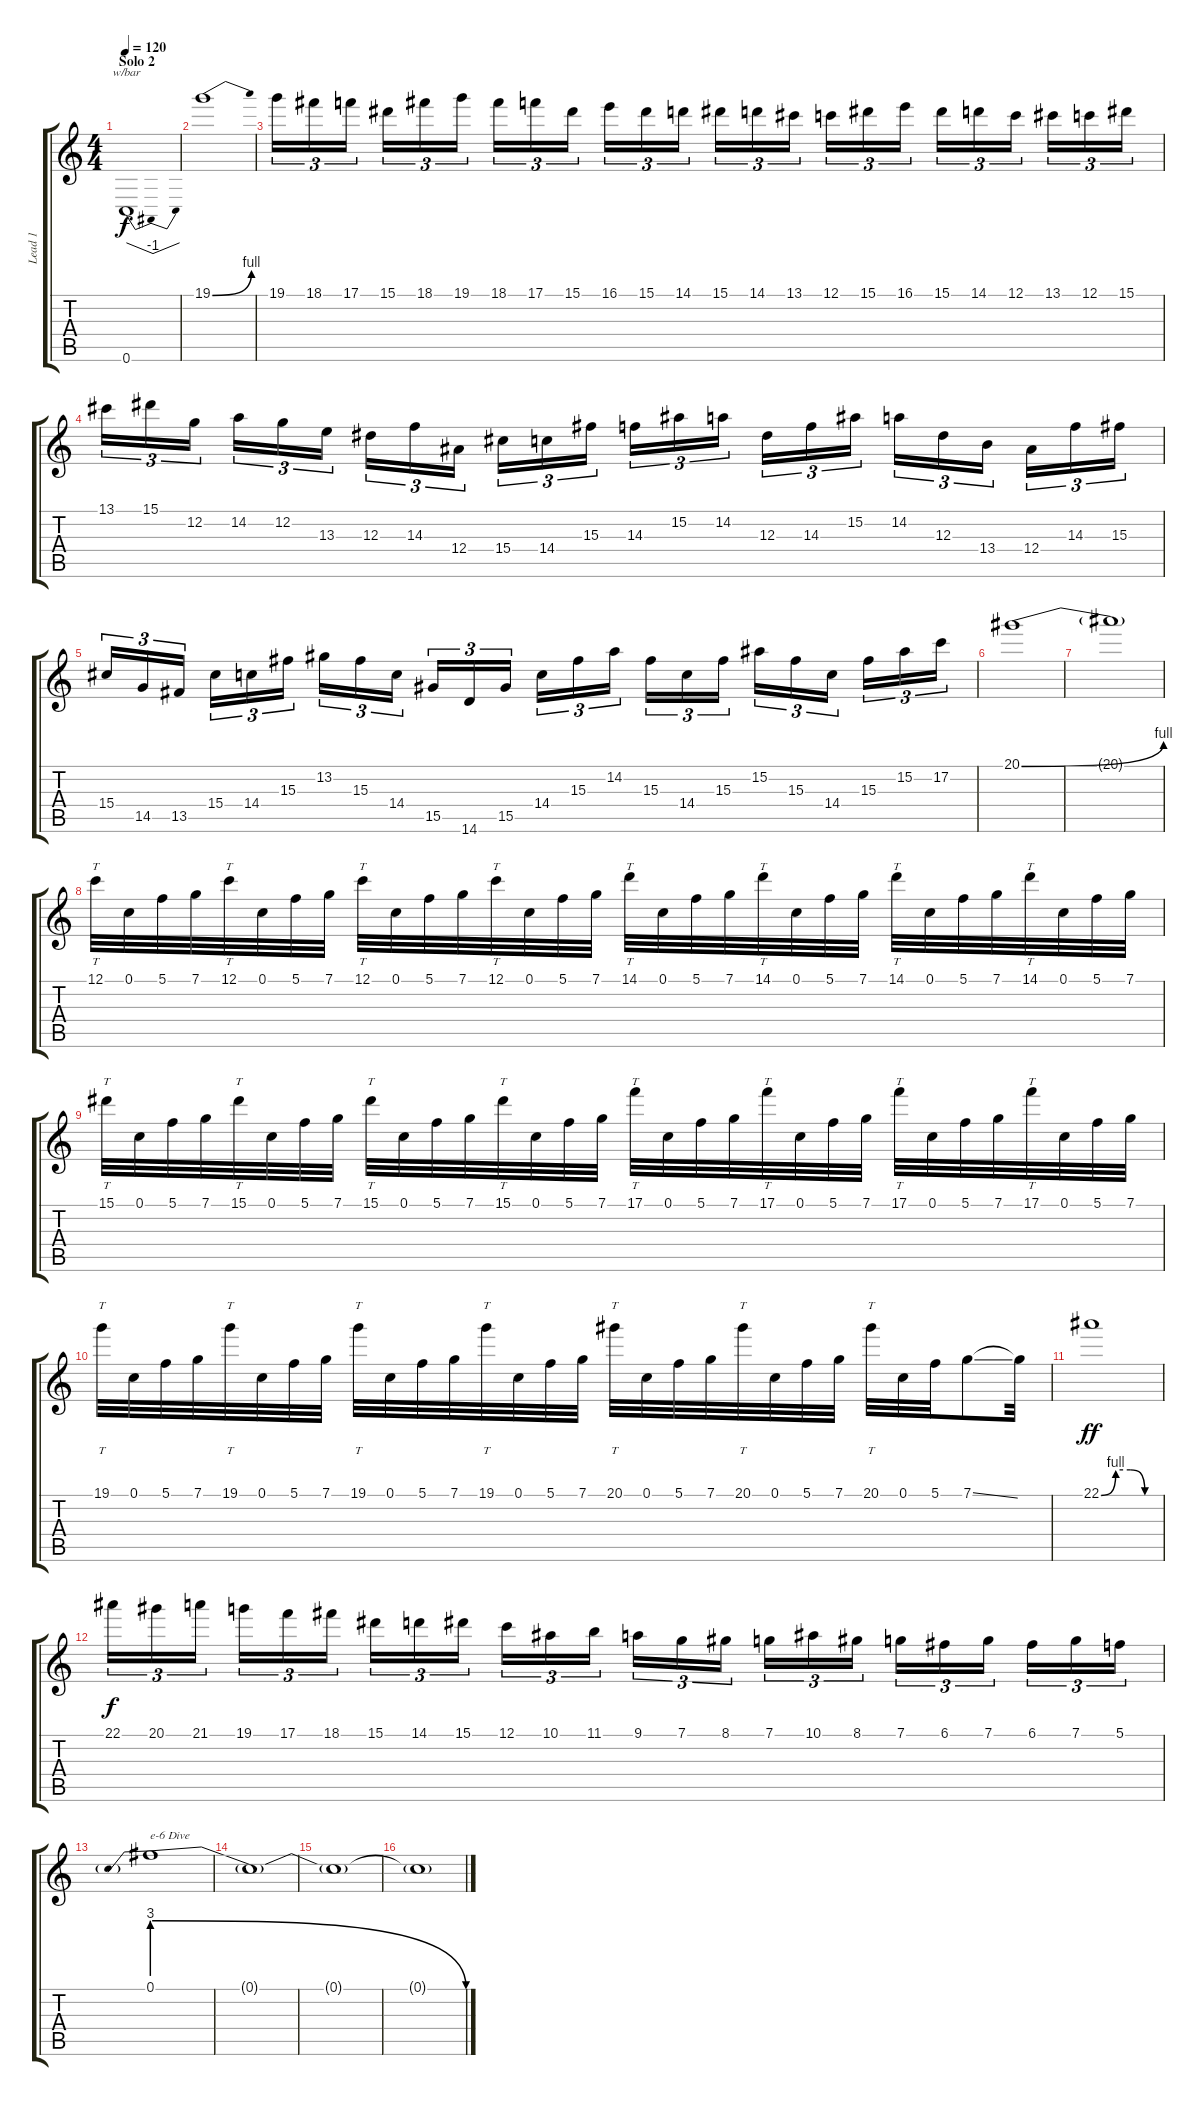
\track ("Lead 1" "Lead 1") {instrument overdrivenguitar}
\staff {score tabs}
\tuning (C4 G3 Eb3 Bb2 F2 C2) {hide}
\ts (4 4)
\section ("" "Solo 2")
\tempo 120
\clef g2
\ks c
0.6.1{tbe (dip default 0 0 30 -4 60 0) dy f} |
19.1{be (bend 0 0 60 4)}.1 |
19.1.16{tu (3 2)} 18.1.16{tu (3 2)} 17.1.16{tu (3 2)} 15.1.16{tu (3 2)} 18.1.16{tu (3 2)} 19.1.16{tu (3 2)} 18.1.16{tu (3 2)} 17.1.16{tu (3 2)} 15.1.16{tu (3 2)} 16.1.16{tu (3 2)} 15.1.16{tu (3 2)} 14.1.16{tu (3 2)} 15.1.16{tu (3 2)} 14.1.16{tu (3 2)} 13.1.16{tu (3 2)} 12.1.16{tu (3 2)} 15.1.16{tu (3 2)} 16.1.16{tu (3 2)} 15.1.16{tu (3 2)} 14.1.16{tu (3 2)} 12.1.16{tu (3 2)} 13.1.16{tu (3 2)} 12.1.16{tu (3 2)} 15.1.16{tu (3 2)} |
13.1.16{tu (3 2)} 15.1.16{tu (3 2)} 12.2.16{tu (3 2)} 14.2.16{tu (3 2)} 12.2.16{tu (3 2)} 13.3.16{tu (3 2)} 12.3.16{tu (3 2)} 14.3.16{tu (3 2)} 12.4.16{tu (3 2)} 15.4.16{tu (3 2)} 14.4.16{tu (3 2)} 15.3.16{tu (3 2)} 14.3.16{tu (3 2)} 15.2.16{tu (3 2)} 14.2.16{tu (3 2)} 12.3.16{tu (3 2)} 14.3.16{tu (3 2)} 15.2.16{tu (3 2)} 14.2.16{tu (3 2)} 12.3.16{tu (3 2)} 13.4.16{tu (3 2)} 12.4.16{tu (3 2)} 14.3.16{tu (3 2)} 15.3.16{tu (3 2)} |
15.4.16{tu (3 2)} 14.5.16{tu (3 2)} 13.5.16{tu (3 2)} 15.4.16{tu (3 2)} 14.4.16{tu (3 2)} 15.3.16{tu (3 2)} 13.2.16{tu (3 2)} 15.3.16{tu (3 2)} 14.4.16{tu (3 2)} 15.5.16{tu (3 2)} 14.6.16{tu (3 2)} 15.5.16{tu (3 2)} 14.4.16{tu (3 2)} 15.3.16{tu (3 2)} 14.2.16{tu (3 2)} 15.3.16{tu (3 2)} 14.4.16{tu (3 2)} 15.3.16{tu (3 2)} 15.2.16{tu (3 2)} 15.3.16{tu (3 2)} 14.4.16{tu (3 2)} 15.3.16{tu (3 2)} 15.2.16{tu (3 2)} 17.2.16{tu (3 2)} |
20.1{be (bend 0 0 60 4)}.1 |
20.1{t}.1 |
12.1.32{tt} 0.1.32 5.1.32 7.1.32 12.1.32{tt} 0.1.32 5.1.32 7.1.32 12.1.32{tt} 0.1.32 5.1.32 7.1.32 12.1.32{tt} 0.1.32 5.1.32 7.1.32 14.1.32{tt} 0.1.32 5.1.32 7.1.32 14.1.32{tt} 0.1.32 5.1.32 7.1.32 14.1.32{tt} 0.1.32 5.1.32 7.1.32 14.1.32{tt} 0.1.32 5.1.32 7.1.32 |
15.1.32{tt} 0.1.32 5.1.32 7.1.32 15.1.32{tt} 0.1.32 5.1.32 7.1.32 15.1.32{tt} 0.1.32 5.1.32 7.1.32 15.1.32{tt} 0.1.32 5.1.32 7.1.32 17.1.32{tt} 0.1.32 5.1.32 7.1.32 17.1.32{tt} 0.1.32 5.1.32 7.1.32 17.1.32{tt} 0.1.32 5.1.32 7.1.32 17.1.32{tt} 0.1.32 5.1.32 7.1.32 |
19.1.32{tt} 0.1.32 5.1.32 7.1.32 19.1.32{tt} 0.1.32 5.1.32 7.1.32 19.1.32{tt} 0.1.32 5.1.32 7.1.32 19.1.32{tt} 0.1.32 5.1.32 7.1.32 20.1.32{tt} 0.1.32 5.1.32 7.1.32 20.1.32{tt} 0.1.32 5.1.32 7.1.32 20.1.32{tt} 0.1.32 5.1.32 7.1{ss}.8 7.1{t}.32 |
22.1{be (custom 0 0 15 4 30 4 45 0 60 0)}.1{dy ff} |
22.1.16{tu (3 2) dy f} 20.1.16{tu (3 2)} 21.1.16{tu (3 2)} 19.1.16{tu (3 2)} 17.1.16{tu (3 2)} 18.1.16{tu (3 2)} 15.1.16{tu (3 2)} 14.1.16{tu (3 2)} 15.1.16{tu (3 2)} 12.1.16{tu (3 2)} 10.1.16{tu (3 2)} 11.1.16{tu (3 2)} 9.1.16{tu (3 2)} 7.1.16{tu (3 2)} 8.1.16{tu (3 2)} 7.1.16{tu (3 2)} 10.1.16{tu (3 2)} 8.1.16{tu (3 2)} 7.1.16{tu (3 2)} 6.1.16{tu (3 2)} 7.1.16{tu (3 2)} 6.1.16{tu (3 2)} 7.1.16{tu (3 2)} 5.1.16{tu (3 2)} |
0.1{be (prebendrelease 0 12 60 0)}.1{txt "e-6 Dive"} |
0.1{t}.1 |
0.1{t}.1 |
0.1{t}.1
